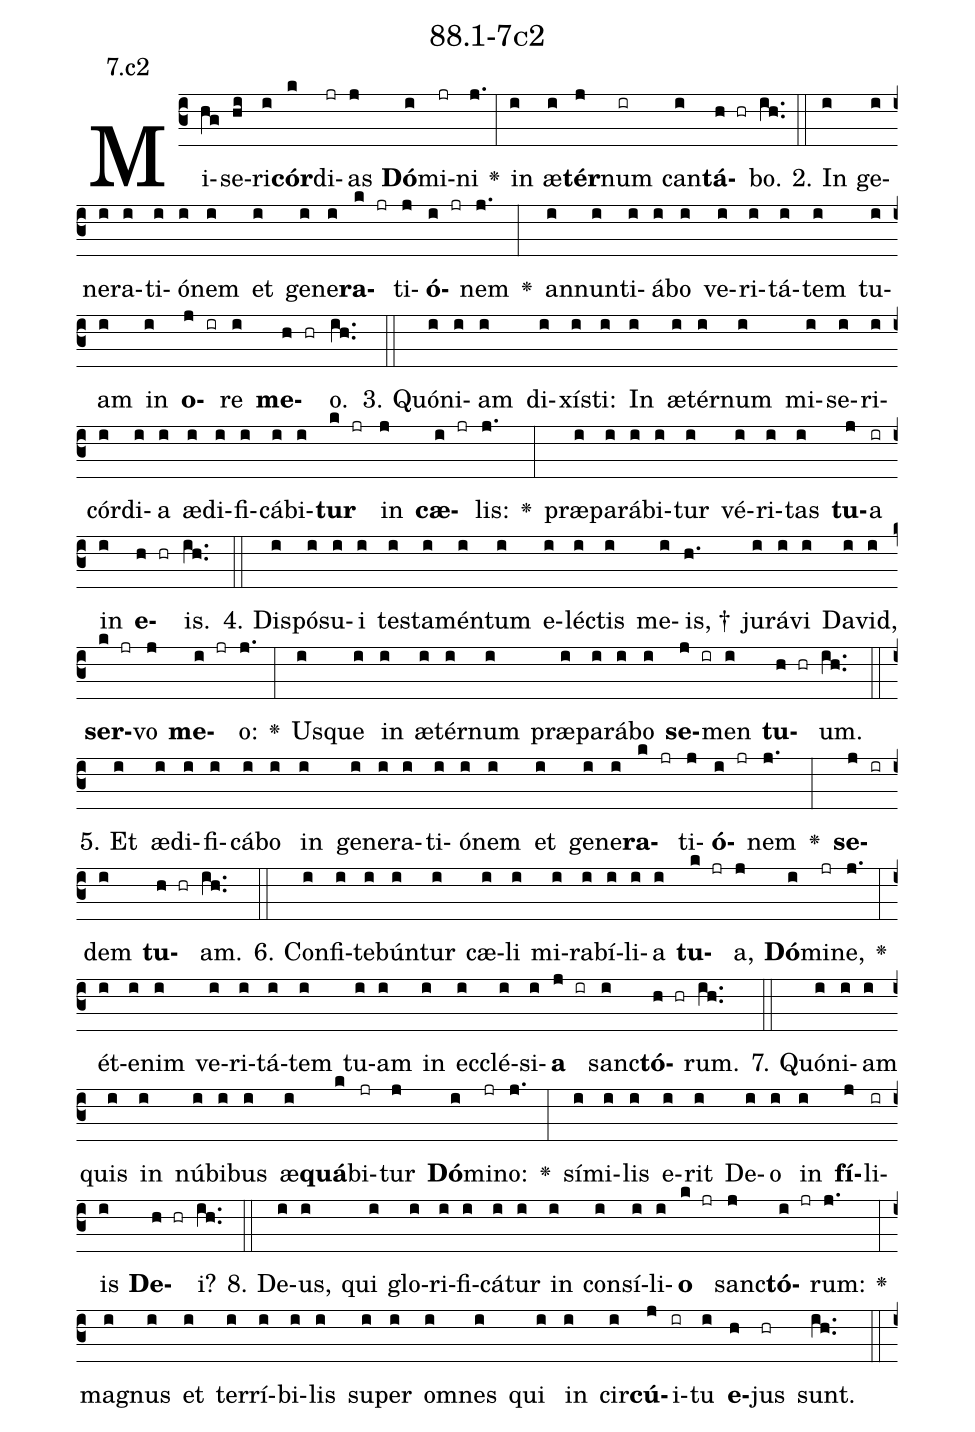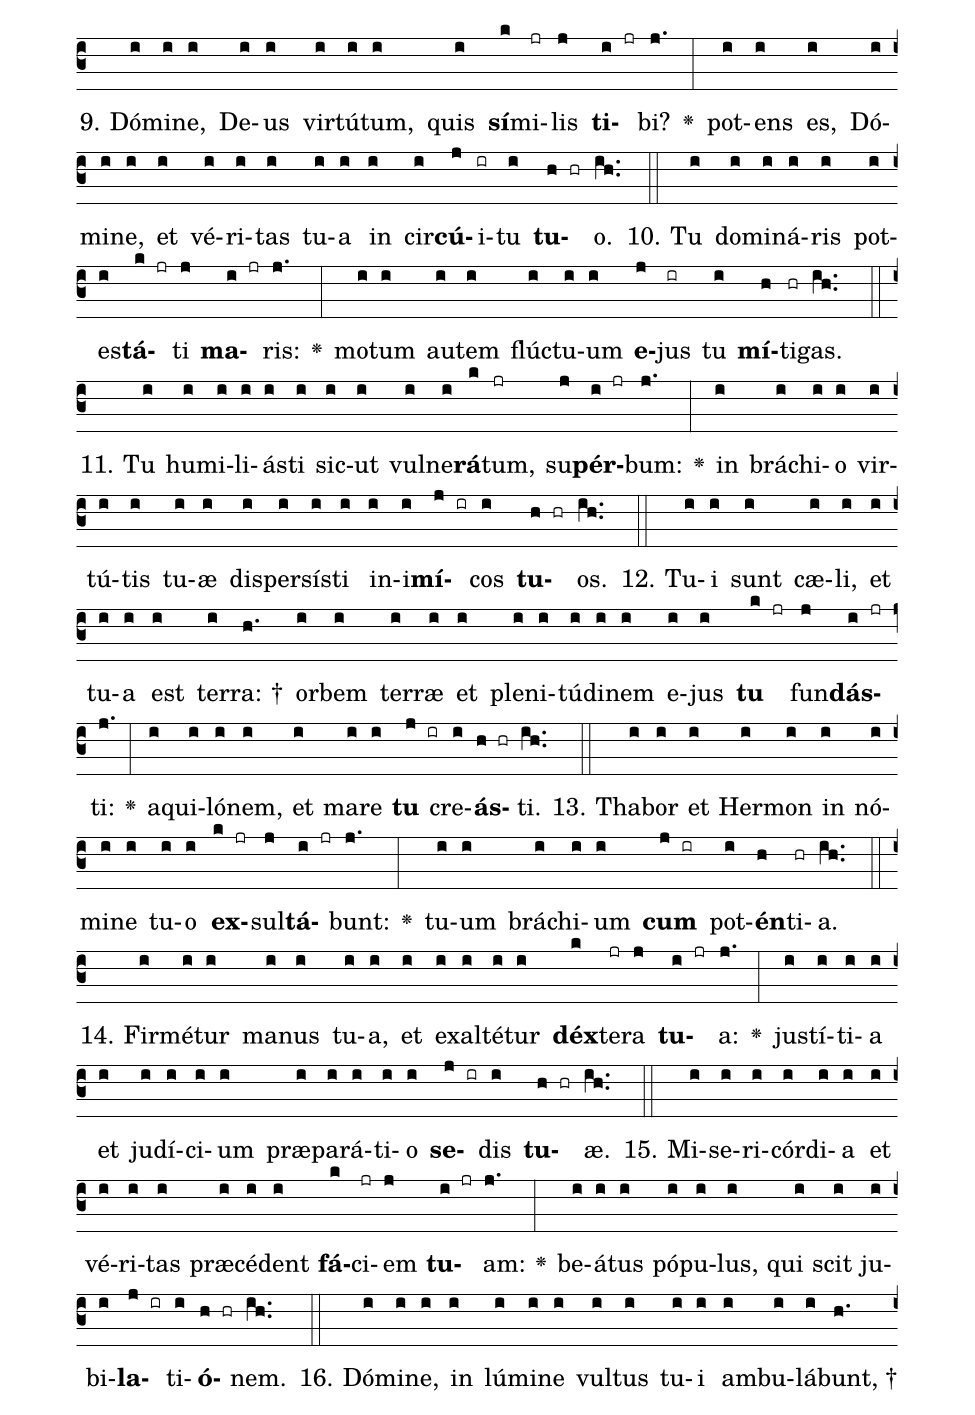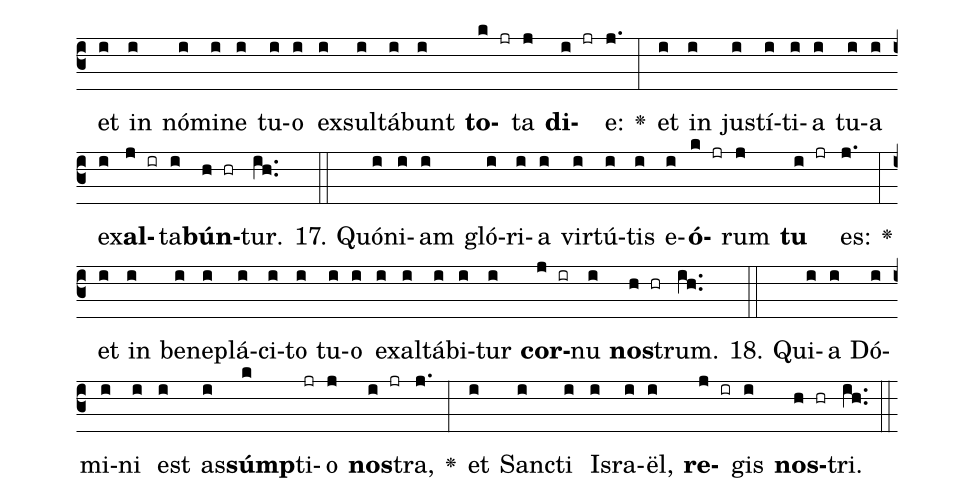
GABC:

name: 88.1-7c2;
annotation: 7.c2;
%%
(c3)Mi(hg)se(hi)ri(i)<b>cór</b>(k)di(jr)as(j) <b>Dó</b>(i)mi(jr)ni(j.) <v>\greheightstar</v>(:) in(i) æ(i)<b>tér</b>(j)num(ir) can(i)<b>tá</b>(h hr)bo.(ih..) (::)
2. In(i) ge(i)ne(i)ra(i)ti(i)ó(i)nem(i) et(i) ge(i)ne(i)<b>ra</b>(k jr)ti(j)<b>ó</b>(i jr)nem(j.) <v>\greheightstar</v>(:) an(i)nun(i)ti(i)á(i)bo(i) ve(i)ri(i)tá(i)tem(i) tu(i)am(i) in(i) <b>o</b>(j ir)re(i) <b>me</b>(h hr)o.(ih..) (::)
3. Quón(i)i(i)am(i) di(i)xís(i)ti:(i) In(i) æ(i)tér(i)num(i) mi(i)se(i)ri(i)cór(i)di(i)a(i) æ(i)di(i)fi(i)cá(i)bi(i)<b>tur</b>(k jr) in(j) <b>cæ</b>(i jr)lis:(j.) <v>\greheightstar</v>(:) præ(i)pa(i)rá(i)bi(i)tur(i) vé(i)ri(i)tas(i) <b>tu</b>(j)a(ir) in(i) <b>e</b>(h hr)is.(ih..) (::)
4. Dis(i)pó(i)su(i)i(i) tes(i)ta(i)mén(i)tum(i) e(i)léc(i)tis(i) me(i)is, †(h.) ju(i)rá(i)vi(i) Da(i)vid,(i) <b>ser</b>(k jr)vo(j) <b>me</b>(i jr)o:(j.) <v>\greheightstar</v>(:) Us(i)que(i) in(i) æ(i)tér(i)num(i) præ(i)pa(i)rá(i)bo(i) <b>se</b>(j ir)men(i) <b>tu</b>(h hr)um.(ih..) (::)
5. Et(i) æ(i)di(i)fi(i)cá(i)bo(i) in(i) ge(i)ne(i)ra(i)ti(i)ó(i)nem(i) et(i) ge(i)ne(i)<b>ra</b>(k jr)ti(j)<b>ó</b>(i jr)nem(j.) <v>\greheightstar</v>(:) <b>se</b>(j ir)dem(i) <b>tu</b>(h hr)am.(ih..) (::)
6. Con(i)fi(i)te(i)bún(i)tur(i) cæ(i)li(i) mi(i)ra(i)bí(i)li(i)a(i) <b>tu</b>(k jr)a,(j) <b>Dó</b>(i)mi(jr)ne,(j.) <v>\greheightstar</v>(:) ét(i)e(i)nim(i) ve(i)ri(i)tá(i)tem(i) tu(i)am(i) in(i) ec(i)clé(i)si(i)<b>a</b>(j ir) sanc(i)<b>tó</b>(h hr)rum.(ih..) (::)
7. Quón(i)i(i)am(i) quis(i) in(i) nú(i)bi(i)bus(i) æ(i)<b>quá</b>(k)bi(jr)tur(j) <b>Dó</b>(i)mi(jr)no:(j.) <v>\greheightstar</v>(:) sí(i)mi(i)lis(i) e(i)rit(i) De(i)o(i) in(i) <b>fí</b>(j)li(ir)is(i) <b>De</b>(h hr)i?(ih..) (::)
8. De(i)us,(i) qui(i) glo(i)ri(i)fi(i)cá(i)tur(i) in(i) con(i)sí(i)li(i)<b>o</b>(k jr) sanc(j)<b>tó</b>(i jr)rum:(j.) <v>\greheightstar</v>(:) ma(i)gnus(i) et(i) ter(i)rí(i)bi(i)lis(i) su(i)per(i) om(i)nes(i) qui(i) in(i) cir(i)<b>cú</b>(j)i(ir)tu(i) <b>e</b>(h)jus(hr) sunt.(ih..) (::)
9. Dó(i)mi(i)ne,(i) De(i)us(i) vir(i)tú(i)tum,(i) quis(i) <b>sí</b>(k)mi(jr)lis(j) <b>ti</b>(i jr)bi?(j.) <v>\greheightstar</v>(:) pot(i)ens(i) es,(i) Dó(i)mi(i)ne,(i) et(i) vé(i)ri(i)tas(i) tu(i)a(i) in(i) cir(i)<b>cú</b>(j)i(ir)tu(i) <b>tu</b>(h hr)o.(ih..) (::)
10. Tu(i) do(i)mi(i)ná(i)ris(i) pot(i)es(i)<b>tá</b>(k jr)ti(j) <b>ma</b>(i jr)ris:(j.) <v>\greheightstar</v>(:) mo(i)tum(i) au(i)tem(i) flúc(i)tu(i)um(i) <b>e</b>(j)jus(ir) tu(i) <b>mí</b>(h)ti(hr)gas.(ih..) (::)
11. Tu(i) hu(i)mi(i)li(i)ás(i)ti(i) sic(i)ut(i) vul(i)ne(i)<b>rá</b>(k)tum,(jr) su(j)<b>pér</b>(i jr)bum:(j.) <v>\greheightstar</v>(:) in(i) brá(i)chi(i)o(i) vir(i)tú(i)tis(i) tu(i)æ(i) di(i)sper(i)sís(i)ti(i) in(i)i(i)<b>mí</b>(j ir)cos(i) <b>tu</b>(h hr)os.(ih..) (::)
12. Tu(i)i(i) sunt(i) cæ(i)li,(i) et(i) tu(i)a(i) est(i) ter(i)ra: †(h.) or(i)bem(i) ter(i)ræ(i) et(i) ple(i)ni(i)tú(i)di(i)nem(i) e(i)jus(i) <b>tu</b>(k jr) fun(j)<b>dás</b>(i jr)ti:(j.) <v>\greheightstar</v>(:) a(i)qui(i)ló(i)nem,(i) et(i) ma(i)re(i) <b>tu</b>(j ir) cre(i)<b>ás</b>(h hr)ti.(ih..) (::)
13. Tha(i)bor(i) et(i) Her(i)mon(i) in(i) nó(i)mi(i)ne(i) tu(i)o(i) <b>ex</b>(k jr)sul(j)<b>tá</b>(i jr)bunt:(j.) <v>\greheightstar</v>(:) tu(i)um(i) brá(i)chi(i)um(i) <b>cum</b>(j ir) pot(i)<b>én</b>(h)ti(hr)a.(ih..) (::)
14. Fir(i)mé(i)tur(i) ma(i)nus(i) tu(i)a,(i) et(i) ex(i)al(i)té(i)tur(i) <b>déx</b>(k)te(jr)ra(j) <b>tu</b>(i jr)a:(j.) <v>\greheightstar</v>(:) jus(i)tí(i)ti(i)a(i) et(i) ju(i)dí(i)ci(i)um(i) præ(i)pa(i)rá(i)ti(i)o(i) <b>se</b>(j ir)dis(i) <b>tu</b>(h hr)æ.(ih..) (::)
15. Mi(i)se(i)ri(i)cór(i)di(i)a(i) et(i) vé(i)ri(i)tas(i) præ(i)cé(i)dent(i) <b>fá</b>(k)ci(jr)em(j) <b>tu</b>(i jr)am:(j.) <v>\greheightstar</v>(:) be(i)á(i)tus(i) pó(i)pu(i)lus,(i) qui(i) scit(i) ju(i)bi(i)<b>la</b>(j ir)ti(i)<b>ó</b>(h hr)nem.(ih..) (::)
16. Dó(i)mi(i)ne,(i) in(i) lú(i)mi(i)ne(i) vul(i)tus(i) tu(i)i(i) am(i)bu(i)lá(i)bunt, †(h.) et(i) in(i) nó(i)mi(i)ne(i) tu(i)o(i) ex(i)sul(i)tá(i)bunt(i) <b>to</b>(k jr)ta(j) <b>di</b>(i jr)e:(j.) <v>\greheightstar</v>(:) et(i) in(i) jus(i)tí(i)ti(i)a(i) tu(i)a(i) ex(i)<b>al</b>(j ir)ta(i)<b>bún</b>(h hr)tur.(ih..) (::)
17. Quón(i)i(i)am(i) gló(i)ri(i)a(i) vir(i)tú(i)tis(i) e(i)<b>ó</b>(k jr)rum(j) <b>tu</b>(i jr) es:(j.) <v>\greheightstar</v>(:) et(i) in(i) be(i)ne(i)plá(i)ci(i)to(i) tu(i)o(i) ex(i)al(i)tá(i)bi(i)tur(i) <b>cor</b>(j ir)nu(i) <b>nos</b>(h hr)trum.(ih..) (::)
18. Qui(i)a(i) Dó(i)mi(i)ni(i) est(i) as(i)<b>súmp</b>(k)ti(jr)o(j) <b>nos</b>(i jr)tra,(j.) <v>\greheightstar</v>(:) et(i) Sanc(i)ti(i) Is(i)ra(i)ël,(i) <b>re</b>(j ir)gis(i) <b>nos</b>(h hr)tri.(ih..) (::)
